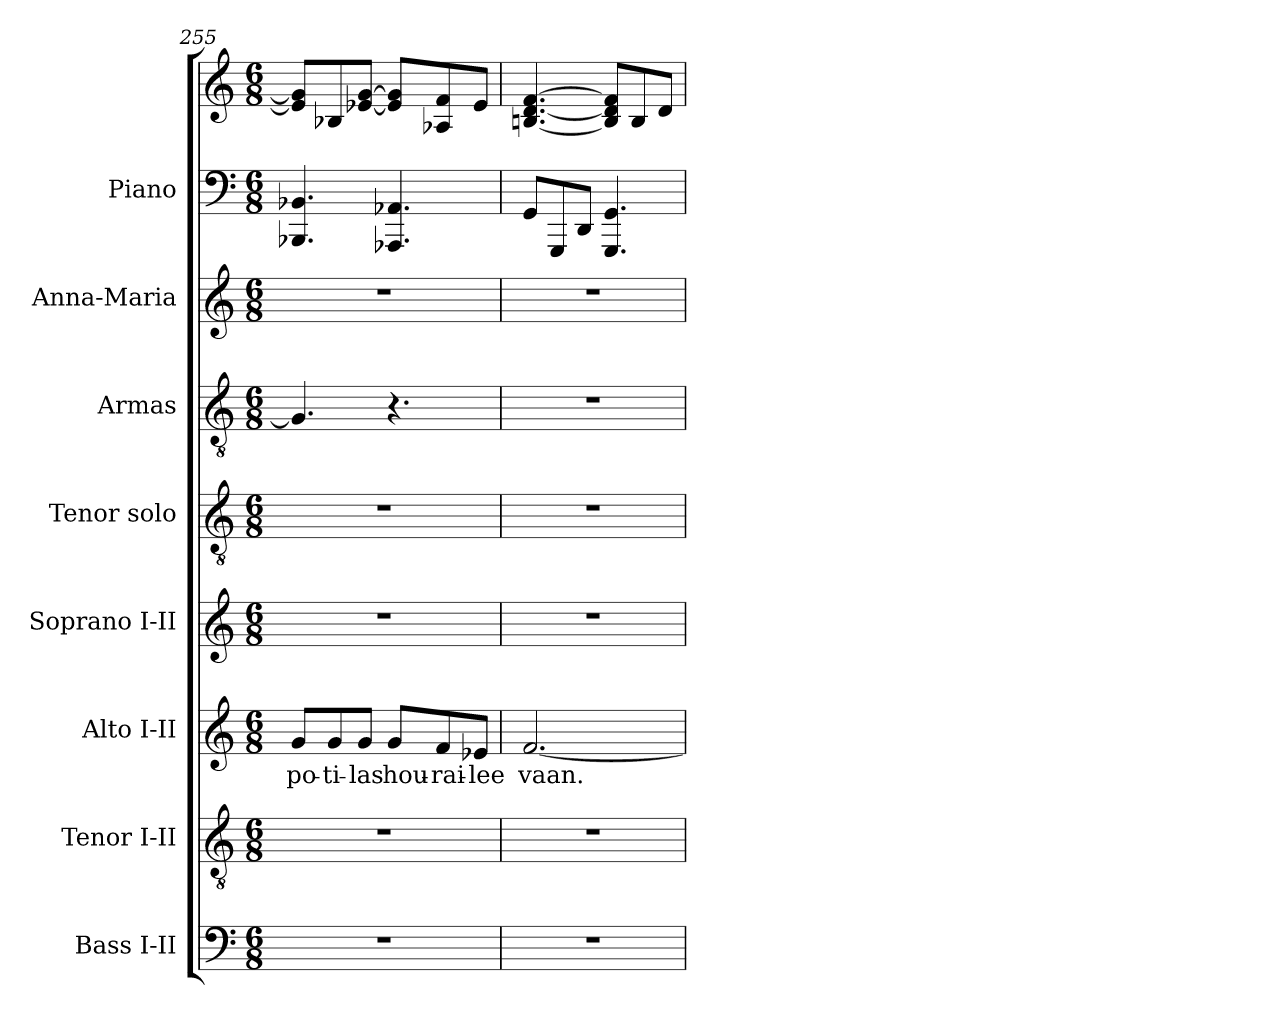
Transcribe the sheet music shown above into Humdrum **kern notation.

**kern	**kern	**kern	**text	**kern	**kern	**kern	**kern	**kern	**kern
*part8	*part7	*part6	*part6	*part5	*part4	*part3	*part2	*part1	*part1
*staff9	*staff8	*staff7	*staff7	*staff6	*staff5	*staff4	*staff3	*staff2	*staff1
*I"Bass I-II	*I"Tenor I-II	*I"Alto I-II	*	*I"Soprano I-II	*I"Tenor solo	*I"Armas	*I"Anna-Maria	*I"Piano	*
*I'B.	*I'T.	*I'A.	*	*I'S.	*I'T. Solo	*I'Armas	*I'A-M	*I'Pno.	*
*clefF4	*clefGv2	*clefG2	*	*clefG2	*clefGv2	*clefGv2	*clefG2	*clefF4	*clefG2
*	*ITrd7c12	*	*	*	*ITrd7c12	*ITrd7c12	*	*	*
*k[]	*k[]	*k[]	*	*k[]	*k[]	*k[]	*k[]	*k[]	*k[]
*C:	*C:	*C:	*	*C:	*C:	*C:	*C:	*C:	*C:
*M6/8	*M6/8	*M6/8	*	*M6/8	*M6/8	*M6/8	*M6/8	*M6/8	*M6/8
=255	=255	=255	=255	=255	=255	=255	=255	=255	=255
!LO:N:vis=1	!LO:N:vis=1	!	!	!	!	!	!	!	!
!	!	!	!LO:LY:b:color=#000000	!LO:N:vis=1	!LO:N:vis=1	!	!LO:N:vis=1	!	!
2.r	2.r	8gi/L	po-	2.r	2.r	4.GGi/]	2.r	4.BBB-Xi/ 4.BB-Xi	8e-i/] 8gi]L
!	!	!	!LO:LY:b:color=#000000	!	!	!	!	!	!
.	.	8gi/	-ti-	.	.	.	.	.	8B-Xi/
!	!	!	!LO:LY:b:color=#000000	!	!	!	!	!	!
.	.	8gi/J	-las	.	.	.	.	.	[<8e-Xi/ [>8giJ
!	!	!	!LO:LY:b:color=#000000	!	!	!	!	!	!
.	.	8gi/L	hou-	.	.	4.r	.	4.AAA-Xi/ 4.AA-Xi	8e-i/] 8gi]L
!	!	!	!LO:LY:b:color=#000000	!	!	!	!	!	!
.	.	8fi/	-rai-	.	.	.	.	.	8A-Xi/ 8fi
!	!	!	!LO:LY:b:color=#000000	!	!	!	!	!	!
.	.	8e-Xi/J	-lee	.	.	.	.	.	8e-i/J
=256	=256	=256	=256	=256	=256	=256	=256	=256	=256
!LO:N:vis=1	!LO:N:vis=1	!	!	!	!	!	!	!	!
!	!	!	!LO:LY:b:color=#000000	!LO:N:vis=1	!LO:N:vis=1	!LO:N:vis=1	!LO:N:vis=1	!	!
2.r	2.r	[<2.fi/	vaan.	2.r	2.r	2.r	2.r	8GGi/L	[<4.Bni/ [<4.di [>4.fi
.	.	.	.	.	.	.	.	8GGGi/	.
.	.	.	.	.	.	.	.	8DDi/J	.
.	.	.	.	.	.	.	.	4.GGGi/ 4.GGi	8Bi/] 8di] 8fi]L
.	.	.	.	.	.	.	.	.	8Bi/
.	.	.	.	.	.	.	.	.	8di/J
=	=	=	=	=	=	=	=	=	=
*-	*-	*-	*-	*-	*-	*-	*-	*-	*-
